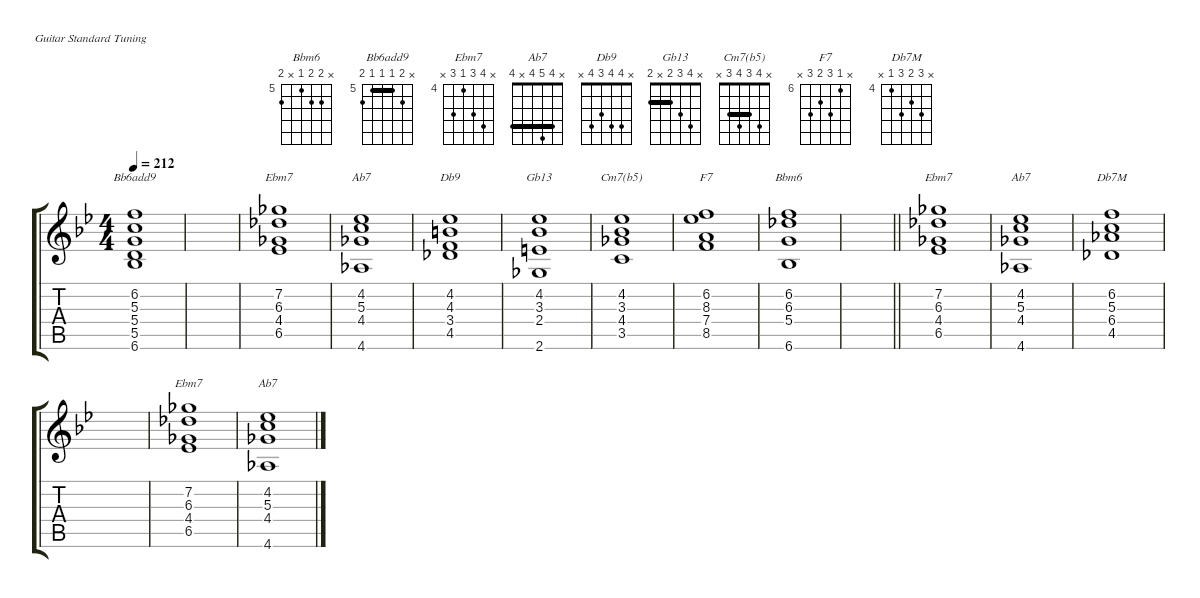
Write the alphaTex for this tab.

\defaultSystemsLayout 4
\hideDynamics
\bracketExtendMode groupsimilarinstruments
\singleTrackTrackNamePolicy hidden
\multiTrackTrackNamePolicy allsystems
\firstSystemTrackNameMode fullname
\otherSystemsTrackNameMode fullname
\firstSystemTrackNameOrientation horizontal
\otherSystemsTrackNameOrientation horizontal
\defaultBarNumberDisplay Hide
\track ("chords" "N-Gt") {instrument acousticguitarnylon}
\staff {score tabs}
\tuning (E4 B3 G3 D3 A2 E2)
\chord ("Bbm6" x 6 6 5 x 6) {firstfret 5}
\chord ("Bb6add9" x 6 5 5 5 6) {firstfret 5 barre (5 5)}
\chord ("Ebm7" x 7 6 4 6 x) {firstfret 4}
\chord ("Ab7" x 4 5 4 x 4) {barre (4 4)}
\chord ("Db9" x 4 4 3 4 x)
\chord ("Gb13" x 4 3 2 x 2) {barre 2}
\chord ("Cm7(b5)" x 4 3 4 3 x) {barre 3}
\chord ("F7" x 6 8 7 8 x) {firstfret 6}
\chord ("Db7M" x 6 5 6 4 x) {firstfret 4}
\ts (4 4)
\tempo 212
\clef g2
\scale
0.25
\ks bb
(6.6 5.5 5.4 5.3 6.2).1{ch "Bb6add9" dy mf} |
\scale
0.25 |
\scale
0.25 (6.5 4.4 6.3 7.2).1{ch "Ebm7"} |
\scale
0.25 (4.6 4.4 5.3 4.2).1{ch "Ab7"} |
\scale
0.25 (4.5 3.4 4.3 4.2).1{ch "Db9"} |
\scale
0.25 (2.6 2.4 3.3 4.2).1{ch "Gb13"} |
\scale
0.25 (3.5 4.4 3.3 4.2).1{ch "Cm7(b5)"} |
\scale
0.25 (8.5 7.4 8.3 6.2).1{ch "F7"} |
\scale
0.25 (6.6 5.4 6.3 6.2).1{ch "Bbm6"} |
\scale
0.25
\barLineRight lightlight
|
\scale
0.25 (6.5 4.4 6.3 7.2).1{ch "Ebm7"} |
\scale
0.25 (4.6 4.4 5.3 4.2).1{ch "Ab7"} |
\scale
0.25 (4.5 6.4 5.3 6.2).1{ch "Db7M"} |
\scale
0.25 |
\scale
0.25 (6.5 4.4 6.3 7.2).1{ch "Ebm7"} |
\scale
0.25 (4.6 4.4 5.3 4.2).1{ch "Ab7"}
